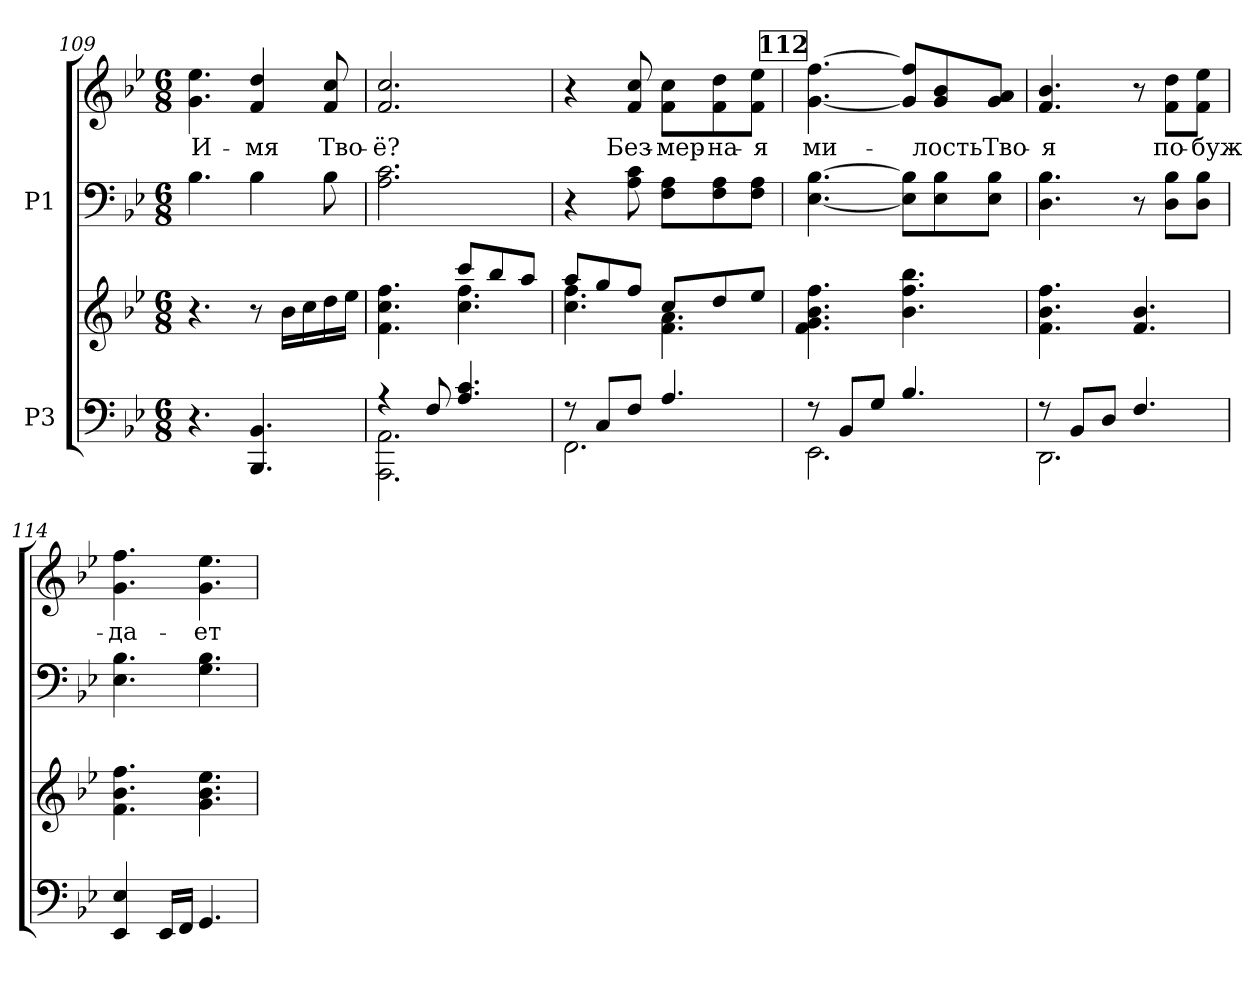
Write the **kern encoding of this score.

**kern	**kern	**kern	**kern	**text
*part2	*part2	*part1	*part1	*part1
*staff4	*staff3	*staff2	*staff1	*staff1
*I"P3	*	*I"P1	*	*
*clefF4	*clefG2	*clefF4	*clefG2	*
*k[b-e-]	*k[b-e-]	*k[b-e-]	*k[b-e-]	*
*B-:	*B-:	*B-:	*B-:	*
*M6/8	*M6/8	*M6/8	*M6/8	*
=109	=109	=109	=109	=109
!	!	!	!	!LO:LY:b:color=#000000
4.r	4.r	4.B-i\	4.gi\ 4.ee-i	И-
!	!	!	!	!LO:LY:b:color=#000000
4.BBB-i/ 4.BB-i	8r	4B-i\	4fi/ 4ddi	-мя
.	16b-i\LL	.	.	.
.	16cci\	.	.	.
!	!	!	!	!LO:LY:b:color=#000000
.	16ddi\	8B-i\	8fi/ 8cci	Тво-
.	16ee-i\JJ	.	.	.
=110	=110	=110	=110	=110
*^	*^	*	*	*
!	!	!	!	!	!	!LO:LY:b:color=#000000
4r	2.AAAi\ 2.AAi	4.fi\ 4.cci 4.ffi	4.ryy	2.Ai\ 2.ci	2.fi/ 2.cci	-ё?
8Fi/	.	.	.	.	.	.
4.Ai/ 4.ci	.	8ccci/L	4.cci\ 4.ffi	.	.	.
.	.	8bb-i/	.	.	.	.
.	.	8aai/J	.	.	.	.
!!LO:LB:g=z
=111	=111	=111	=111	=111	=111	=111
8r	2.FFi\	8aai/L	4.cci\ 4.ffi	4r	4r	.
8Ci/L	.	8ggi/	.	.	.	.
!	!	!	!	!	!	!LO:LY:b:color=#000000
8Fi/J	.	8ffi/J	.	8Ai\ 8ci	8fi/ 8cci	Без-
!	!	!	!	!	!	!LO:LY:b:color=#000000
4.Ai/	.	8cci/L	4.fi\ 4.ai	8Fi\ 8AiL	8fi\ 8cciL	-мер-
!	!	!	!	!	!	!LO:LY:b:color=#000000
.	.	8ddi/	.	8Fi\ 8Ai	8fi\ 8ddi	-на-
!	!	!	!	!	!	!LO:LY:b:color=#000000
.	.	8ee-i/J	.	8Fi\ 8AiJ	8fi\ 8ee-iJ	-я
*	*	*v	*v	*	*	*
!!LO:REH:place=s1:B:color=#000000:enc=box:fs=14.5719:t=112
=112	=112	=112	=112	=112	=112
!	!	!	!	!	!LO:LY:b:color=#000000
8r	2.EE-i\	4.fi\ 4.gi 4.b-i 4.ffi	[<4.E-i\ [>4.B-i	[<4.gi\ [>4.ffi	ми-
8BB-i/L	.	.	.	.	.
8Gi/J	.	.	.	.	.
4.B-i/	.	4.b-i\ 4.ffi 4.bb-i	8E-i\] 8B-i]L	8gi/] 8ffi]L	.
!	!	!	!	!	!LO:LY:b:color=#000000
.	.	.	8E-i\ 8B-i	8gi/ 8b-i	-лость
!	!	!	!	!	!LO:LY:b:color=#000000
.	.	.	8E-i\ 8B-iJ	8gi/ 8aiJ	Тво-
=113	=113	=113	=113	=113	=113
!	!	!	!	!	!LO:LY:b:color=#000000
8r	2.DDi\	4.fi\ 4.b-i 4.ffi	4.Di\ 4.B-i	4.fi/ 4.b-i	-я
8BB-i/L	.	.	.	.	.
8Di/J	.	.	.	.	.
4.Fi/	.	4.fi/ 4.b-i	8r	8r	.
!	!	!	!	!	!LO:LY:b:color=#000000
.	.	.	8Di\ 8B-iL	8fi\ 8ddiL	по-
!	!	!	!	!	!LO:LY:b:color=#000000
.	.	.	8Di\ 8B-iJ	8fi\ 8ee-iJ	-буж-
*v	*v	*	*	*	*
=114	=114	=114	=114	=114
!	!	!	!	!LO:LY:b:color=#000000
4EE-i/ 4E-i	4.fi\ 4.b-i 4.ffi	4.E-i\ 4.B-i	4.gi\ 4.ffi	-да-
16EE-i/LL	.	.	.	.
16FFi/JJ	.	.	.	.
!	!	!	!	!LO:LY:b:color=#000000
4.GGi/	4.gi\ 4.b-i 4.ee-i	4.Gi\ 4.B-i	4.gi\ 4.ee-i	-ет
=	=	=	=	=
*-	*-	*-	*-	*-
